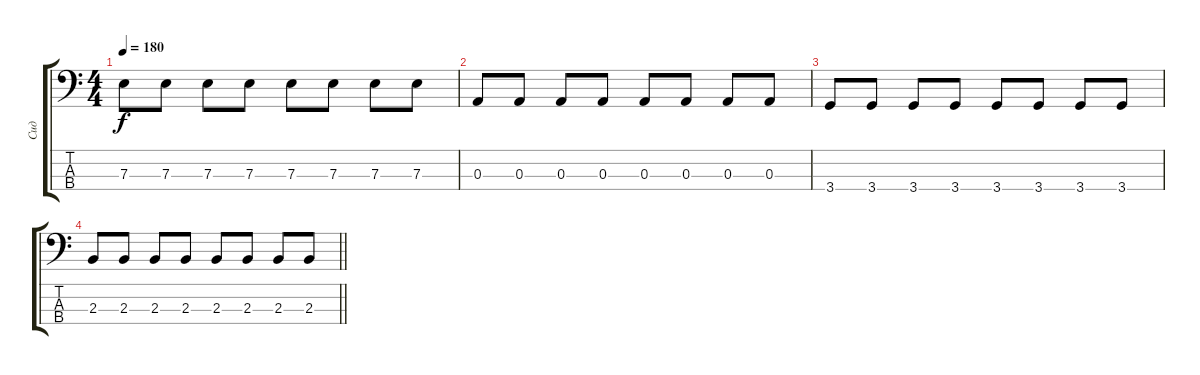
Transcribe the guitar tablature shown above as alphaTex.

\track ("Сид" "Сид") {instrument electricbassfinger}
\staff {score tabs}
\tuning (G2 D2 A1 E1) {hide}
\ts (4 4)
\tempo 180
\clef f4
\ks c
7.3.8{dy f} 7.3.8 7.3.8 7.3.8 7.3.8 7.3.8 7.3.8 7.3.8 |
0.3.8 0.3.8 0.3.8 0.3.8 0.3.8 0.3.8 0.3.8 0.3.8 |
3.4.8 3.4.8 3.4.8 3.4.8 3.4.8 3.4.8 3.4.8 3.4.8 |
\barLineRight lightlight
2.3.8 2.3.8 2.3.8 2.3.8 2.3.8 2.3.8 2.3.8 2.3.8
